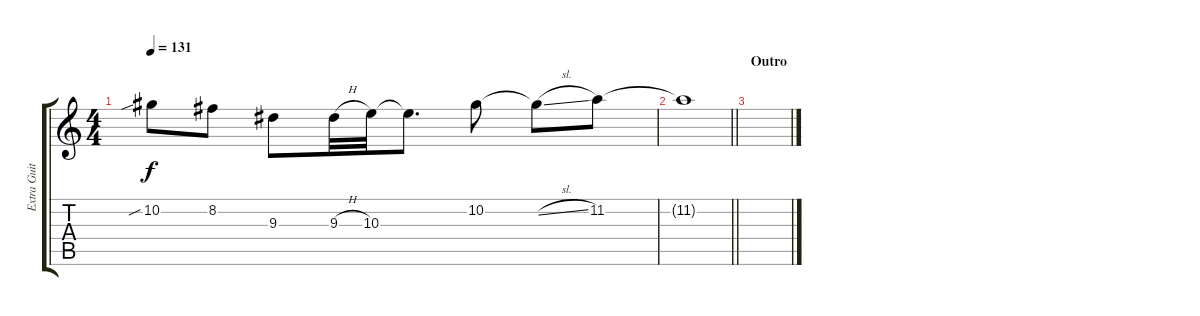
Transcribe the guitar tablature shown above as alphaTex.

\track ("Extra Guitar" "Extra Guit") {instrument distortionguitar}
\staff {score tabs}
\tuning (Eb4 Bb3 Gb3 Db3 Ab2 Db2) {hide}
\ts (4 4)
\tempo 131
\clef g2
\ks c
10.2{sib}.8{dy f} 8.2.8 9.3.8 9.3{h}.32 10.3.32 10.3{t}.8{d} 10.2.8 10.2{sl t}.8 11.2.8 |
\barLineRight lightlight
11.2{t}.1 |
\section ("" "Outro")
